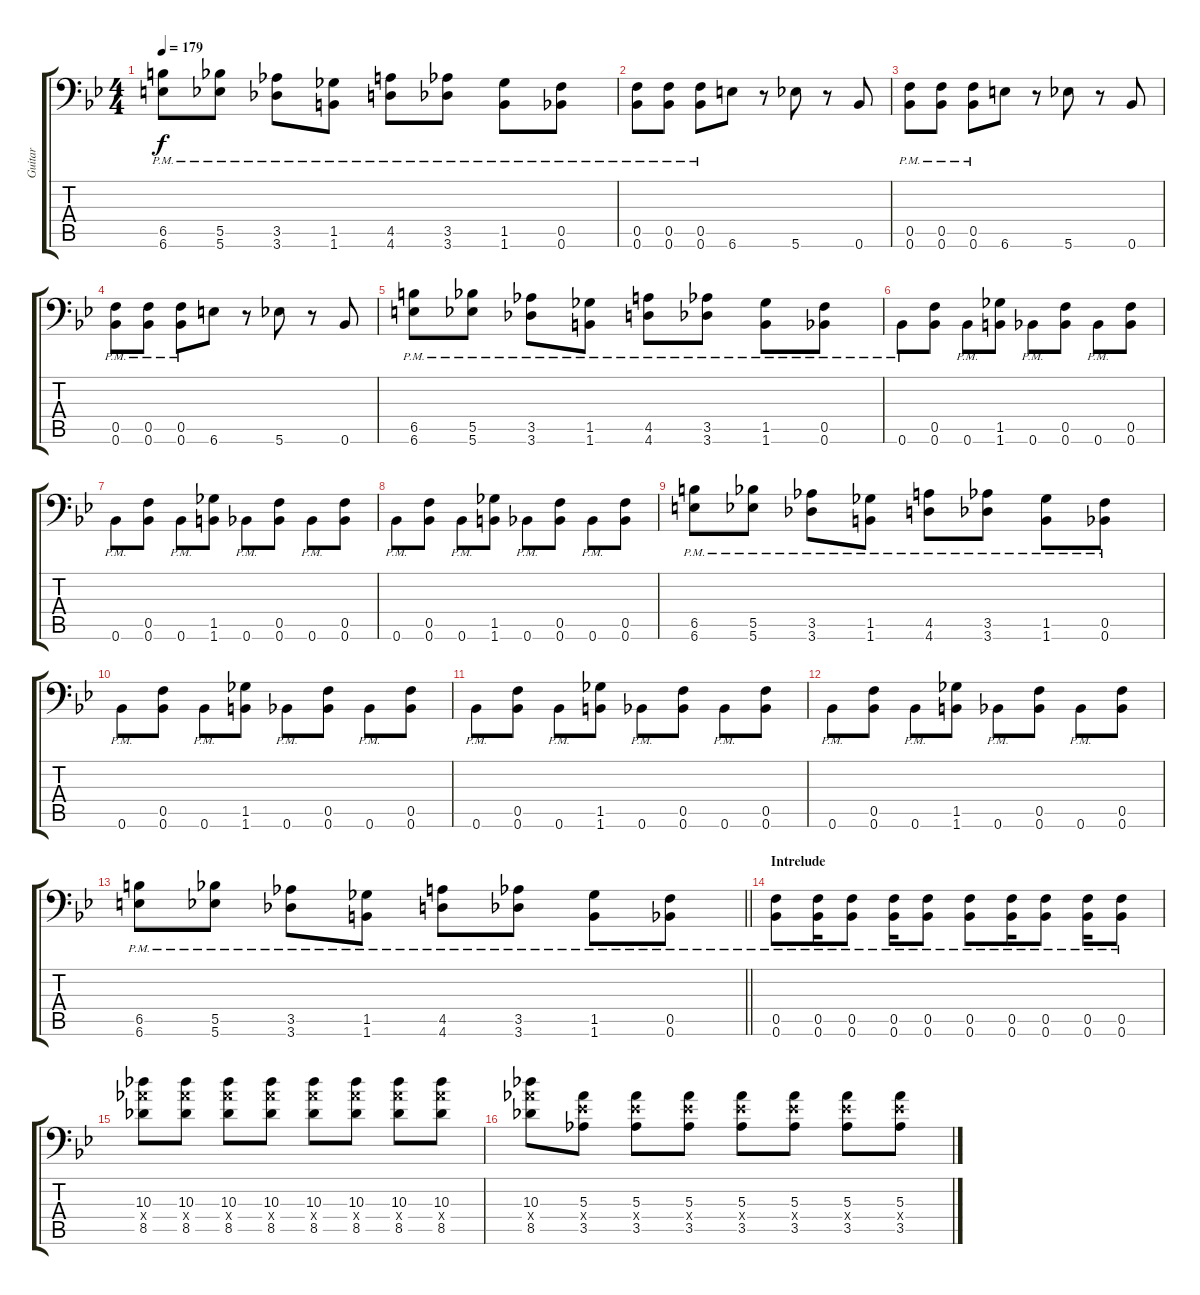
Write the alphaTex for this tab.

\track ("Guitar" "Guitar") {instrument distortionguitar}
\staff {score tabs}
\tuning (C4 G3 Eb3 Bb2 F2 Bb1) {hide}
\ts (4 4)
\tempo 179
\clef f4
\ks bb
(6.5{pm} 6.6{pm}).8{dy f} (5.5{pm} 5.6{pm}).8 (3.5{pm} 3.6{pm}).8 (1.5{pm} 1.6{pm}).8 (4.5{pm} 4.6{pm}).8 (3.5{pm} 3.6{pm}).8 (1.5{pm} 1.6{pm}).8 (0.5{pm} 0.6{pm}).8 |
(0.5{pm} 0.6{pm}).8 (0.5{pm} 0.6{pm}).8 (0.5{pm} 0.6{pm}).8 6.6.8 r.8 5.6.8 r.8 0.6.8 |
(0.5{pm} 0.6{pm}).8 (0.5{pm} 0.6{pm}).8 (0.5{pm} 0.6{pm}).8 6.6.8 r.8 5.6.8 r.8 0.6.8 |
(0.5{pm} 0.6{pm}).8 (0.5{pm} 0.6{pm}).8 (0.5{pm} 0.6{pm}).8 6.6.8 r.8 5.6.8 r.8 0.6.8 |
(6.5{pm} 6.6{pm}).8 (5.5{pm} 5.6{pm}).8 (3.5{pm} 3.6{pm}).8 (1.5{pm} 1.6{pm}).8 (4.5{pm} 4.6{pm}).8 (3.5{pm} 3.6{pm}).8 (1.5{pm} 1.6{pm}).8 (0.5{pm} 0.6{pm}).8 |
0.6{pm}.8 (0.5 0.6).8 0.6{pm}.8 (1.5 1.6).8 0.6{pm}.8 (0.5 0.6).8 0.6{pm}.8 (0.5 0.6).8 |
0.6{pm}.8 (0.5 0.6).8 0.6{pm}.8 (1.5 1.6).8 0.6{pm}.8 (0.5 0.6).8 0.6{pm}.8 (0.5 0.6).8 |
0.6{pm}.8 (0.5 0.6).8 0.6{pm}.8 (1.5 1.6).8 0.6{pm}.8 (0.5 0.6).8 0.6{pm}.8 (0.5 0.6).8 |
(6.5{pm} 6.6{pm}).8 (5.5{pm} 5.6{pm}).8 (3.5{pm} 3.6{pm}).8 (1.5{pm} 1.6{pm}).8 (4.5{pm} 4.6{pm}).8 (3.5{pm} 3.6{pm}).8 (1.5{pm} 1.6{pm}).8 (0.5{pm} 0.6{pm}).8 |
0.6{pm}.8 (0.5 0.6).8 0.6{pm}.8 (1.5 1.6).8 0.6{pm}.8 (0.5 0.6).8 0.6{pm}.8 (0.5 0.6).8 |
0.6{pm}.8 (0.5 0.6).8 0.6{pm}.8 (1.5 1.6).8 0.6{pm}.8 (0.5 0.6).8 0.6{pm}.8 (0.5 0.6).8 |
0.6{pm}.8 (0.5 0.6).8 0.6{pm}.8 (1.5 1.6).8 0.6{pm}.8 (0.5 0.6).8 0.6{pm}.8 (0.5 0.6).8 |
\barLineRight lightlight
(6.5{pm} 6.6{pm}).8 (5.5{pm} 5.6{pm}).8 (3.5{pm} 3.6{pm}).8 (1.5{pm} 1.6{pm}).8 (4.5{pm} 4.6{pm}).8 (3.5{pm} 3.6{pm}).8 (1.5{pm} 1.6{pm}).8 (0.5{pm} 0.6{pm}).8 |
\section ("" "Intrelude")
(0.5{pm} 0.6{pm}).8 (0.5{pm} 0.6{pm}).16 (0.5{pm} 0.6{pm}).8 (0.5{pm} 0.6{pm}).16 (0.5{pm} 0.6{pm}).8 (0.5{pm} 0.6{pm}).8 (0.5{pm} 0.6{pm}).16 (0.5{pm} 0.6{pm}).8 (0.5{pm} 0.6{pm}).16 (0.5{pm} 0.6{pm}).8 |
(10.3 10.4{x} 8.5).8{volume 8 instrument overdrivenguitar} (10.3 10.4{x} 8.5).8 (10.3 10.4{x} 8.5).8 (10.3 10.4{x} 8.5).8 (10.3 10.4{x} 8.5).8 (10.3 10.4{x} 8.5).8 (10.3 10.4{x} 8.5).8 (10.3 10.4{x} 8.5).8 |
(10.3 10.4{x} 8.5).8 (5.3 5.4{x} 3.5).8 (5.3 5.4{x} 3.5).8 (5.3 5.4{x} 3.5).8 (5.3 5.4{x} 3.5).8 (5.3 5.4{x} 3.5).8 (5.3 5.4{x} 3.5).8 (5.3 5.4{x} 3.5).8
